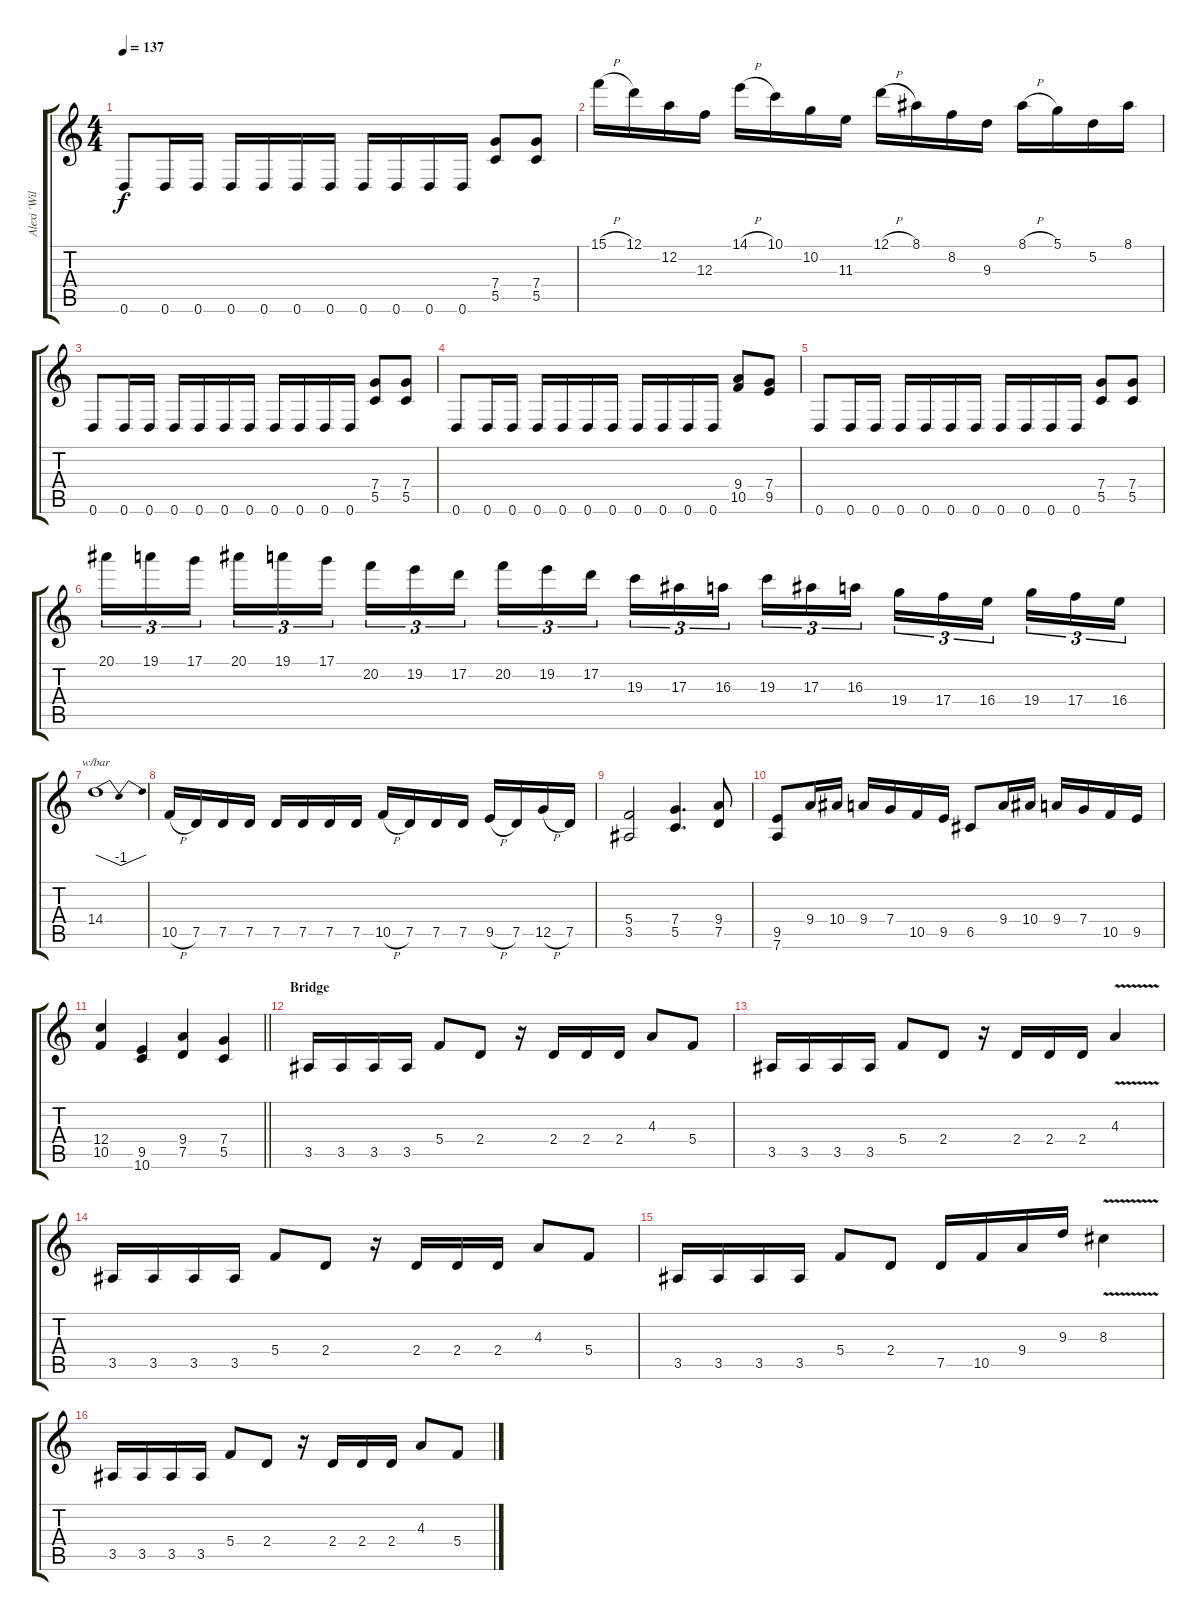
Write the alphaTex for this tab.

\track ("Alexi 'Wildchild' Laiho" "Alexi 'Wil") {instrument distortionguitar}
\staff {score tabs}
\tuning (D4 A3 F3 C3 G2 D2) {hide}
\ts (4 4)
\tempo 137
\clef g2
\ks c
0.6.8{dy f} 0.6.16 0.6.16 0.6.16 0.6.16 0.6.16 0.6.16 0.6.16 0.6.16 0.6.16 0.6.16 (7.4 5.5).8 (7.4 5.5).8 |
15.1{h}.16 12.1.16 12.2.16 12.3.16 14.1{h}.16 10.1.16 10.2.16 11.3.16 12.1{h}.16 8.1.16 8.2.16 9.3.16 8.1{h}.16 5.1.16 5.2.16 8.1.16 |
0.6.8 0.6.16 0.6.16 0.6.16 0.6.16 0.6.16 0.6.16 0.6.16 0.6.16 0.6.16 0.6.16 (7.4 5.5).8 (7.4 5.5).8 |
0.6.8 0.6.16 0.6.16 0.6.16 0.6.16 0.6.16 0.6.16 0.6.16 0.6.16 0.6.16 0.6.16 (9.4 10.5).8 (7.4 9.5).8 |
0.6.8 0.6.16 0.6.16 0.6.16 0.6.16 0.6.16 0.6.16 0.6.16 0.6.16 0.6.16 0.6.16 (7.4 5.5).8 (7.4 5.5).8 |
20.1.16{tu (3 2)} 19.1.16{tu (3 2)} 17.1.16{tu (3 2) beam splitsecondary} 20.1.16{tu (3 2)} 19.1.16{tu (3 2)} 17.1.16{tu (3 2)} 20.2.16{tu (3 2)} 19.2.16{tu (3 2)} 17.2.16{tu (3 2) beam splitsecondary} 20.2.16{tu (3 2)} 19.2.16{tu (3 2)} 17.2.16{tu (3 2)} 19.3.16{tu (3 2)} 17.3.16{tu (3 2)} 16.3.16{tu (3 2) beam splitsecondary} 19.3.16{tu (3 2)} 17.3.16{tu (3 2)} 16.3.16{tu (3 2)} 19.4.16{tu (3 2)} 17.4.16{tu (3 2)} 16.4.16{tu (3 2) beam splitsecondary} 19.4.16{tu (3 2)} 17.4.16{tu (3 2)} 16.4.16{tu (3 2)} |
14.4.1{tbe (dip default 0 0 30 -4 60 0)} |
10.5{h}.16 7.5.16 7.5.16 7.5.16 7.5.16 7.5.16 7.5.16 7.5.16 10.5{h}.16 7.5.16 7.5.16 7.5.16 9.5{h}.16 7.5.16 12.5{h}.16 7.5.16 |
(5.4 3.5).2 (7.4 5.5).4{d} (9.4 7.5).8 |
(9.5 7.6).8 9.4.16 10.4.16 9.4.16 7.4.16 10.5.16 9.5.16 6.5.8 9.4.16 10.4.16 9.4.16 7.4.16 10.5.16 9.5.16 |
\barLineRight lightlight
(12.4 10.5).4 (9.5 10.6).4 (9.4 7.5).4 (7.4 5.5).4 |
\section ("" "Bridge")
3.5.16 3.5.16 3.5.16 3.5.16 5.4.8 2.4.8 r.16 2.4.16 2.4.16 2.4.16 4.3.8 5.4.8 |
3.5.16 3.5.16 3.5.16 3.5.16 5.4.8 2.4.8 r.16 2.4.16 2.4.16 2.4.16 4.3{v}.4{instrument guitarharmonics} |
3.5.16{instrument distortionguitar} 3.5.16 3.5.16 3.5.16 5.4.8 2.4.8 r.16 2.4.16 2.4.16 2.4.16 4.3.8 5.4.8 |
3.5.16 3.5.16 3.5.16 3.5.16 5.4.8 2.4.8 7.5.16 10.5.16 9.4.16 9.3.16 8.3{v}.4{instrument guitarharmonics} |
3.5.16{instrument distortionguitar} 3.5.16 3.5.16 3.5.16 5.4.8 2.4.8 r.16 2.4.16 2.4.16 2.4.16 4.3.8 5.4.8
